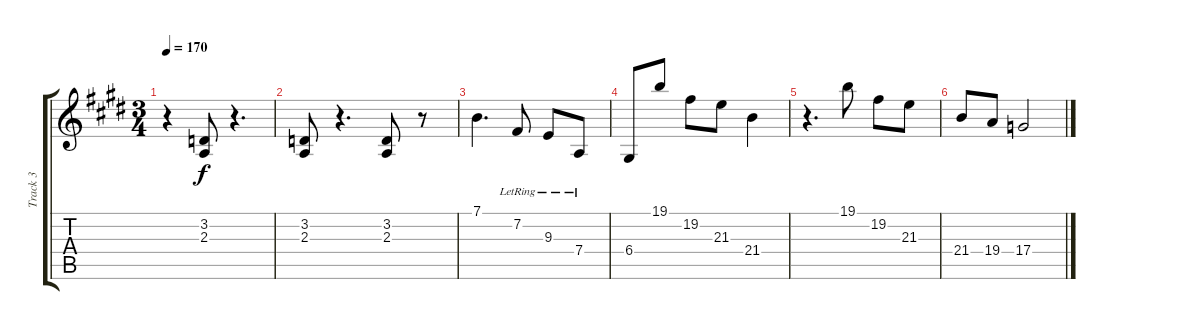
\track ("Track 3" "Track 3") {instrument acousticgrandpiano}
\staff {score tabs}
\tuning (E4 B3 G3 D3 A2 E2) {hide}
\ts (3 4)
\tempo 170
\clef g2
\ks e
r.4{dy f} (3.2 2.3).8 r.4{d} |
(3.2 2.3).8 r.4{d} (3.2 2.3).8 r.8 |
7.1.4{d} 7.2{lr}.8 9.3{lr}.8 7.4{lr}.8 |
6.4.8 19.1.8 19.2.8 21.3.8 21.4.4 |
r.4{d} 19.1.8 19.2.8 21.3.8 |
21.4.8 19.4.8 17.4.2
